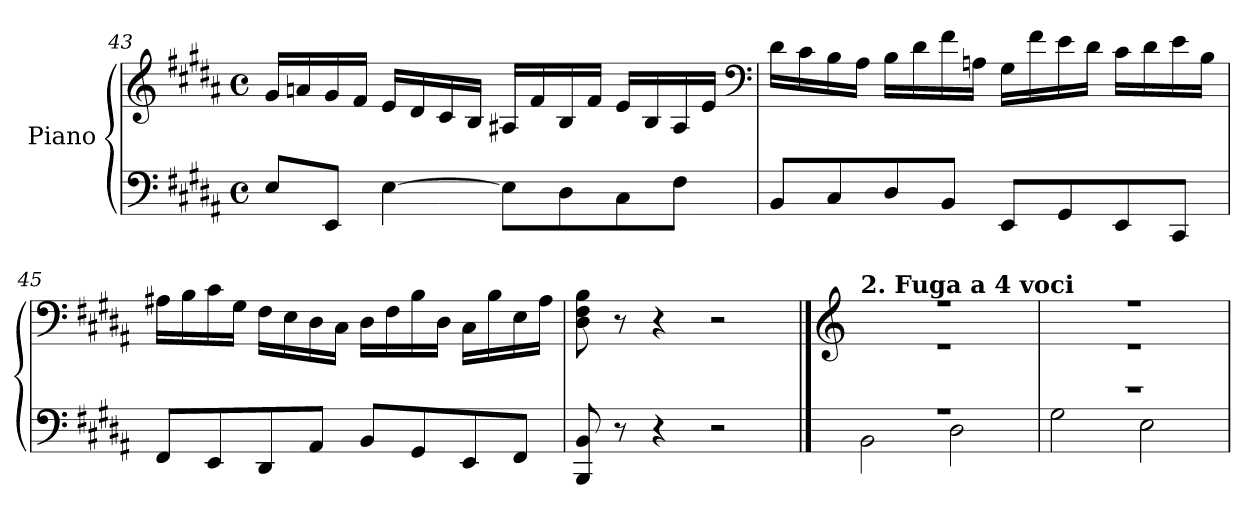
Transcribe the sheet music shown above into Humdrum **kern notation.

**kern	**kern
*part1	*part1
*staff2	*staff1
*I"Piano	*
!!LO:LB:g=z
*clefF4	*clefG2
*k[f#c#g#d#a#]	*k[f#c#g#d#a#]
*B:	*B:
*M4/4	*M4/4
*met(c)	*met(c)
=43	=43
8EL	16g#LL
.	16an
8EEJ	16g#
.	16f#JJ
[4E\	16eLL
.	16d#
.	16c#
.	16BJJ
8E\L]	16A#XLL
.	16f#
8D#\	16B
.	16f#JJ
8C#\	16eLL
.	16B
8F#\J	16A#
.	16eJJ
*	*clefF4
=44	=44
8BB/L	16d#LL
.	16c#
8C#/	16B
.	16A#JJ
8D#/	16BLL
.	16d#
8BB/J	16f#
.	16AnJJ
8EE/L	16G#LL
.	16f#
8GG#/	16e
.	16d#JJ
8EE/	16c#LL
.	16d#
8CC#/J	16e
.	16BJJ
!!LO:LB:g=z
=45	=45
8FF#/L	16A#XLL
.	16B
8EE/	16c#
.	16G#JJ
8DD#/	16F#LL
.	16E
8AA#/J	16D#
.	16C#JJ
8BB/L	16D#LL
.	16F#
8GG#/	16B
.	16D#JJ
8EE/	16C#LL
.	16B
8FF#/J	16E
.	16A#JJ
=46	=46
8BBB/ 8BB/	8D# 8F# 8B
8r	8r
4r	4r
2r	2r
!!LO:LB:g=z
==47	==47
*	*clefG2
*^	*^
!	!	!LO:TX:a:B:t=2. Fuga a 4 voci	!
1r	2BB\	1r	1r
.	2D#\	.	.
=48	=48	=48	=48
1r	2G#\	1r	1r
.	2E\	.	.
*v	*v	*	*
*	*v	*v
=	=
*-	*-
